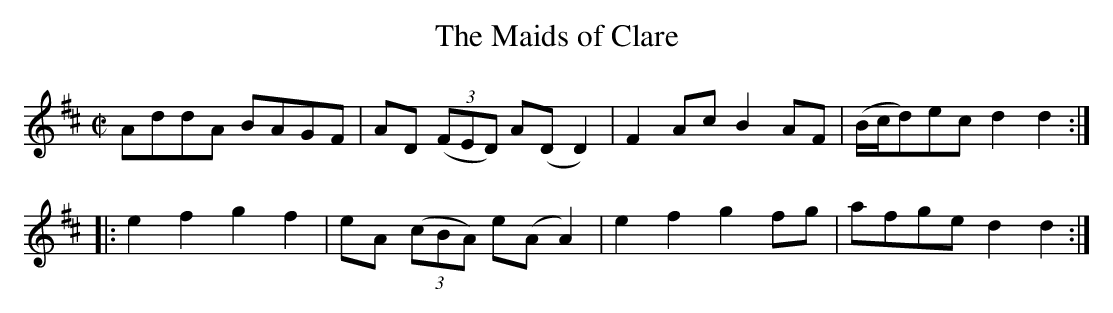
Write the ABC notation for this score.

X:1
T:Maids of Clare, The
M:C|
L:1/8
K:D
AddA BAGF|AD ((3FED) A(D D2)|F2 Ac B2AF|(B/c/d)ec d2d2:|
|:e2f2g2f2|eA ((3cBA) e(A A2)|e2f2g2 fg|afge d2d2:|
